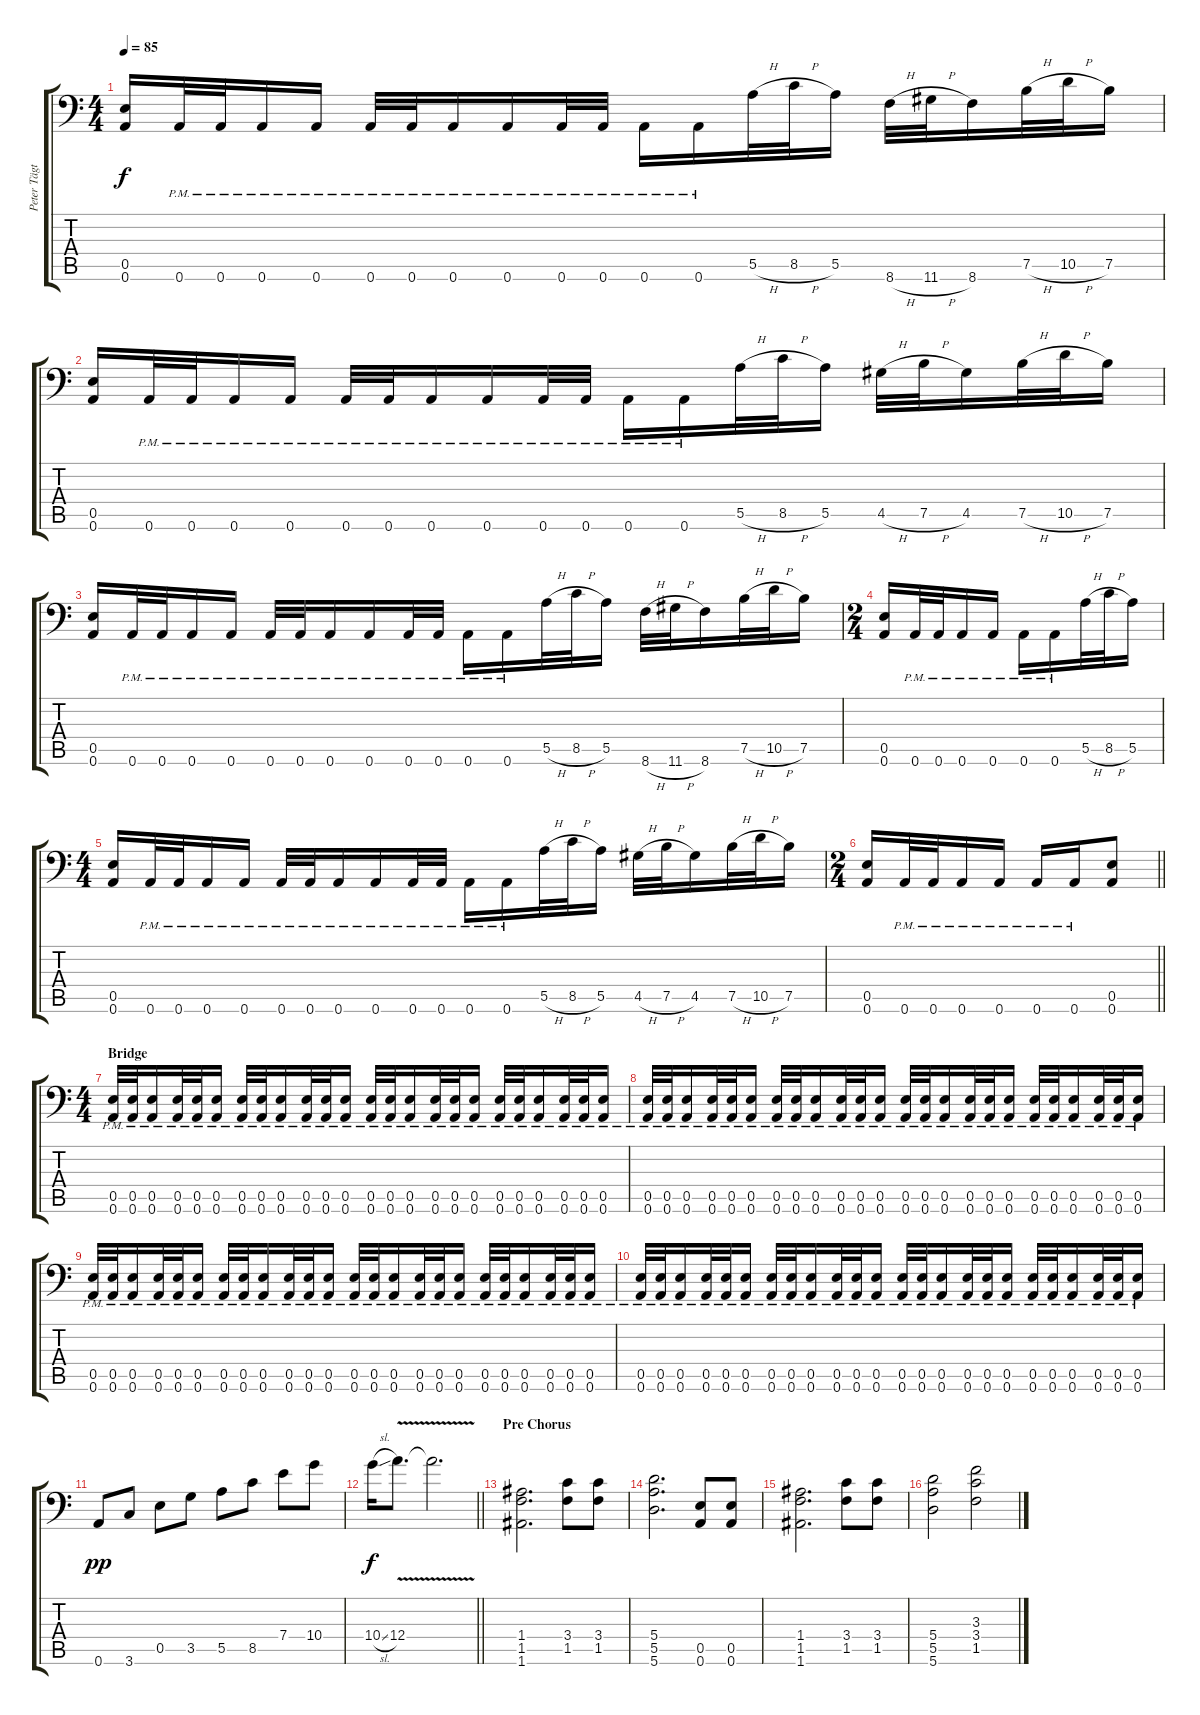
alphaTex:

\track ("Peter Tägtgren (6 string guitar)" "Peter Tägt") {instrument distortionguitar}
\staff {score tabs}
\tuning (B3 Gb3 D3 A2 E2 A1) {hide}
\ts (4 4)
\tempo 85
\clef f4
\ks c
(0.5 0.6).16{dy f} 0.6{pm}.32 0.6{pm}.32 0.6{pm}.16 0.6{pm}.16 0.6{pm}.32 0.6{pm}.32 0.6{pm}.16 0.6{pm}.16 0.6{pm}.32 0.6{pm}.32 0.6{pm}.16 0.6{pm}.16 5.5{h}.32 8.5{h}.32 5.5.16 8.6{h}.32 11.6{h}.32 8.6.16 7.5{h}.32 10.5{h}.32 7.5.16 |
(0.5 0.6).16 0.6{pm}.32 0.6{pm}.32 0.6{pm}.16 0.6{pm}.16 0.6{pm}.32 0.6{pm}.32 0.6{pm}.16 0.6{pm}.16 0.6{pm}.32 0.6{pm}.32 0.6{pm}.16 0.6{pm}.16 5.5{h}.32 8.5{h}.32 5.5.16 4.5{h}.32 7.5{h}.32 4.5.16 7.5{h}.32 10.5{h}.32 7.5.16 |
(0.5 0.6).16 0.6{pm}.32 0.6{pm}.32 0.6{pm}.16 0.6{pm}.16 0.6{pm}.32 0.6{pm}.32 0.6{pm}.16 0.6{pm}.16 0.6{pm}.32 0.6{pm}.32 0.6{pm}.16 0.6{pm}.16 5.5{h}.32 8.5{h}.32 5.5.16 8.6{h}.32 11.6{h}.32 8.6.16 7.5{h}.32 10.5{h}.32 7.5.16 |
\ts (2 4)
(0.5 0.6).16 0.6{pm}.32 0.6{pm}.32 0.6{pm}.16 0.6{pm}.16 0.6{pm}.16 0.6{pm}.16 5.5{h}.32 8.5{h}.32 5.5.16 |
\ts (4 4)
(0.5 0.6).16 0.6{pm}.32 0.6{pm}.32 0.6{pm}.16 0.6{pm}.16 0.6{pm}.32 0.6{pm}.32 0.6{pm}.16 0.6{pm}.16 0.6{pm}.32 0.6{pm}.32 0.6{pm}.16 0.6{pm}.16 5.5{h}.32 8.5{h}.32 5.5.16 4.5{h}.32 7.5{h}.32 4.5.16 7.5{h}.32 10.5{h}.32 7.5.16 |
\ts (2 4)
\barLineRight lightlight
(0.5 0.6).16 0.6{pm}.32 0.6{pm}.32 0.6{pm}.16 0.6{pm}.16 0.6{pm}.16 0.6{pm}.16 (0.5 0.6).8 |
\ts (4 4)
\section ("" "Bridge")
(0.5{pm} 0.6{pm}).32 (0.5{pm} 0.6{pm}).32 (0.5{pm} 0.6{pm}).16 (0.5{pm} 0.6{pm}).32 (0.5{pm} 0.6{pm}).32 (0.5{pm} 0.6{pm}).16 (0.5{pm} 0.6{pm}).32 (0.5{pm} 0.6{pm}).32 (0.5{pm} 0.6{pm}).16 (0.5{pm} 0.6{pm}).32 (0.5{pm} 0.6{pm}).32 (0.5{pm} 0.6{pm}).16 (0.5{pm} 0.6{pm}).32 (0.5{pm} 0.6{pm}).32 (0.5{pm} 0.6{pm}).16 (0.5{pm} 0.6{pm}).32 (0.5{pm} 0.6{pm}).32 (0.5{pm} 0.6{pm}).16 (0.5{pm} 0.6{pm}).32 (0.5{pm} 0.6{pm}).32 (0.5{pm} 0.6{pm}).16 (0.5{pm} 0.6{pm}).32 (0.5{pm} 0.6{pm}).32 (0.5{pm} 0.6{pm}).16 |
(0.5{pm} 0.6{pm}).32 (0.5{pm} 0.6{pm}).32 (0.5{pm} 0.6{pm}).16 (0.5{pm} 0.6{pm}).32 (0.5{pm} 0.6{pm}).32 (0.5{pm} 0.6{pm}).16 (0.5{pm} 0.6{pm}).32 (0.5{pm} 0.6{pm}).32 (0.5{pm} 0.6{pm}).16 (0.5{pm} 0.6{pm}).32 (0.5{pm} 0.6{pm}).32 (0.5{pm} 0.6{pm}).16 (0.5{pm} 0.6{pm}).32 (0.5{pm} 0.6{pm}).32 (0.5{pm} 0.6{pm}).16 (0.5{pm} 0.6{pm}).32 (0.5{pm} 0.6{pm}).32 (0.5{pm} 0.6{pm}).16 (0.5{pm} 0.6{pm}).32 (0.5{pm} 0.6{pm}).32 (0.5{pm} 0.6{pm}).16 (0.5{pm} 0.6{pm}).32 (0.5{pm} 0.6{pm}).32 (0.5{pm} 0.6{pm}).16 |
(0.5{pm} 0.6{pm}).32 (0.5{pm} 0.6{pm}).32 (0.5{pm} 0.6{pm}).16 (0.5{pm} 0.6{pm}).32 (0.5{pm} 0.6{pm}).32 (0.5{pm} 0.6{pm}).16 (0.5{pm} 0.6{pm}).32 (0.5{pm} 0.6{pm}).32 (0.5{pm} 0.6{pm}).16 (0.5{pm} 0.6{pm}).32 (0.5{pm} 0.6{pm}).32 (0.5{pm} 0.6{pm}).16 (0.5{pm} 0.6{pm}).32 (0.5{pm} 0.6{pm}).32 (0.5{pm} 0.6{pm}).16 (0.5{pm} 0.6{pm}).32 (0.5{pm} 0.6{pm}).32 (0.5{pm} 0.6{pm}).16 (0.5{pm} 0.6{pm}).32 (0.5{pm} 0.6{pm}).32 (0.5{pm} 0.6{pm}).16 (0.5{pm} 0.6{pm}).32 (0.5{pm} 0.6{pm}).32 (0.5{pm} 0.6{pm}).16 |
(0.5{pm} 0.6{pm}).32 (0.5{pm} 0.6{pm}).32 (0.5{pm} 0.6{pm}).16 (0.5{pm} 0.6{pm}).32 (0.5{pm} 0.6{pm}).32 (0.5{pm} 0.6{pm}).16 (0.5{pm} 0.6{pm}).32 (0.5{pm} 0.6{pm}).32 (0.5{pm} 0.6{pm}).16 (0.5{pm} 0.6{pm}).32 (0.5{pm} 0.6{pm}).32 (0.5{pm} 0.6{pm}).16 (0.5{pm} 0.6{pm}).32 (0.5{pm} 0.6{pm}).32 (0.5{pm} 0.6{pm}).16 (0.5{pm} 0.6{pm}).32 (0.5{pm} 0.6{pm}).32 (0.5{pm} 0.6{pm}).16 (0.5{pm} 0.6{pm}).32 (0.5{pm} 0.6{pm}).32 (0.5{pm} 0.6{pm}).16 (0.5{pm} 0.6{pm}).32 (0.5{pm} 0.6{pm}).32 (0.5{pm} 0.6{pm}).16 |
0.6.8{dy pp} 3.6.8 0.5.8 3.5.8 5.5.8 8.5.8 7.4.8 10.4.8 |
\barLineRight lightlight
10.4{sl}.16{dy f} 12.4{v}.8{d} 12.4{t}.2{d} |
\section ("" "Pre Chorus")
(1.4 1.5 1.6).2{d} (3.4 1.5).8 (3.4 1.5).8 |
(5.4 5.5 5.6).2{d} (0.5 0.6).8 (0.5 0.6).8 |
(1.4 1.5 1.6).2{d} (3.4 1.5).8 (3.4 1.5).8 |
(5.4 5.5 5.6).2 (3.3 3.4 1.5).2
